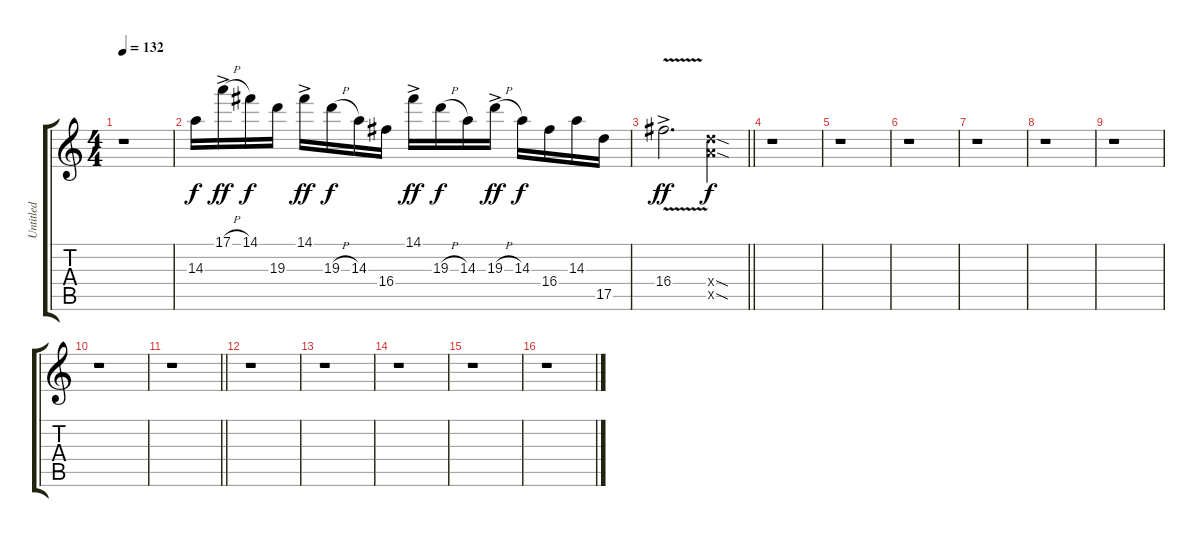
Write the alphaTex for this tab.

\track ("Untitled" "Untitled") {instrument overdrivenguitar}
\staff {score tabs}
\tuning (E4 B3 G3 D3 A2 E2) {hide}
\ts (4 4)
\tempo 132
\clef g2
\ks c
r.1{dy f} |
14.3.16 17.1{h ac}.16{dy ff} 14.1.16{dy f} 19.3.16 14.1{ac}.16{dy ff} 19.3{h}.16{dy f} 14.3.16 16.4.16 14.1{ac}.16{dy ff} 19.3{h}.16{dy f} 14.3.16 19.3{h ac}.16{dy ff} 14.3.16{dy f} 16.4.16 14.3.16 17.5.16 |
\barLineRight lightlight
16.4{v ac}.2{d dy ff} (12.4{sod x} 12.5{sod x}).4{dy f} |
r.1 |
r.1 |
r.1 |
r.1 |
r.1 |
r.1 |
r.1 |
\barLineRight lightlight
r.1 |
r.1 |
r.1 |
r.1 |
r.1 |
r.1
